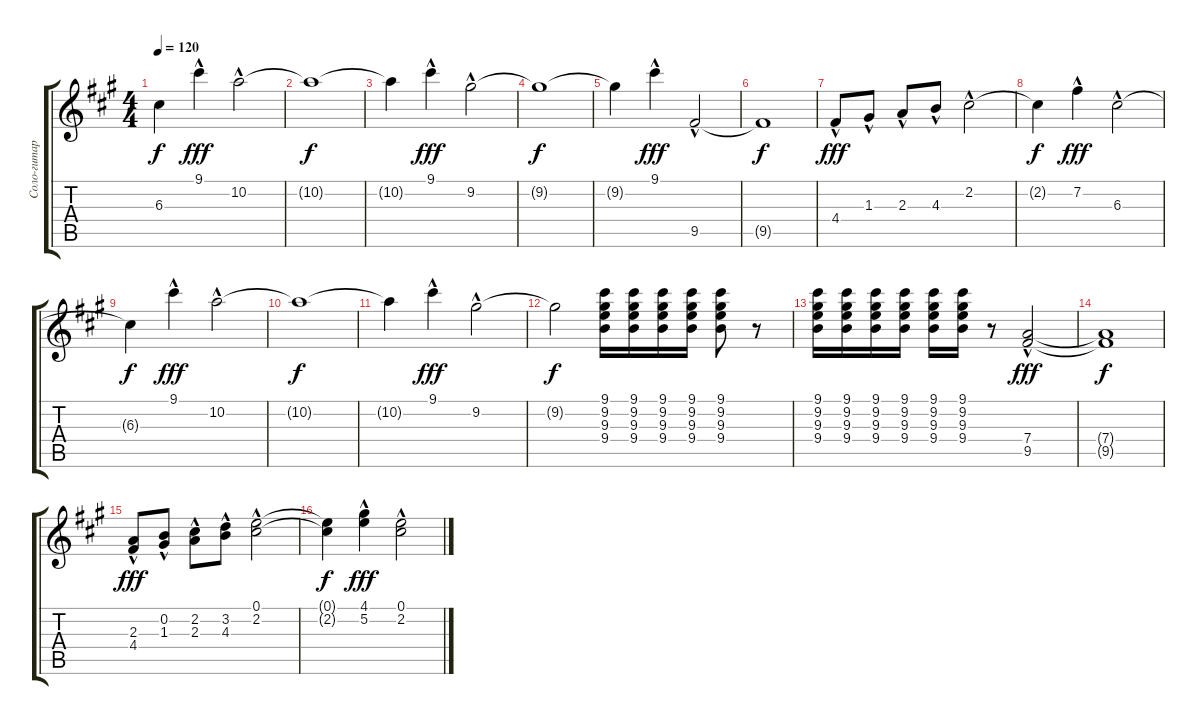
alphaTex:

\track ("Соло-гитара" "Соло-гитар") {instrument overdrivenguitar}
\staff {score tabs}
\tuning (E4 B3 G3 D3 A2 E2) {hide}
\ts (4 4)
\tempo 120
\clef g2
\ks f#minor
6.3{t}.4{dy f} 9.1{hac}.4{dy fff} 10.2{hac}.2 |
10.2{t}.1{dy f} |
10.2{t}.4 9.1{hac}.4{dy fff} 9.2{hac}.2 |
9.2{t}.1{dy f} |
9.2{t}.4 9.1{hac}.4{dy fff} 9.5{hac}.2 |
9.5{t}.1{dy f} |
4.4{hac}.8{dy fff} 1.3{hac}.8 2.3{hac}.8 4.3{hac}.8 2.2{hac}.2 |
2.2{t}.4{dy f} 7.2{hac}.4{dy fff} 6.3{hac}.2 |
6.3{t}.4{dy f} 9.1{hac}.4{dy fff} 10.2{hac}.2 |
10.2{t}.1{dy f} |
10.2{t}.4 9.1{hac}.4{dy fff} 9.2{hac}.2 |
9.2{t}.2{dy f} (9.1 9.2 9.3 9.4).16 (9.1 9.2 9.3 9.4).16 (9.1 9.2 9.3 9.4).16 (9.1 9.2 9.3 9.4).16 (9.1 9.2 9.3 9.4).8 r.8 |
(9.1 9.2 9.3 9.4).16 (9.1 9.2 9.3 9.4).16 (9.1 9.2 9.3 9.4).16 (9.1 9.2 9.3 9.4).16 (9.1 9.2 9.3 9.4).16 (9.1 9.2 9.3 9.4).16 r.8 (7.4 9.5{hac}).2{dy fff} |
(7.4{t} 9.5{t}).1{dy f} |
(2.3 4.4{hac}).8{dy fff} (0.2 1.3{hac}).8 (2.2 2.3{hac}).8 (3.2 4.3{hac}).8 (0.1 2.2{hac}).2 |
(0.1{t} 2.2{t}).4{dy f} (4.1 5.2{hac}).4{dy fff} (0.1 2.2{hac}).2
